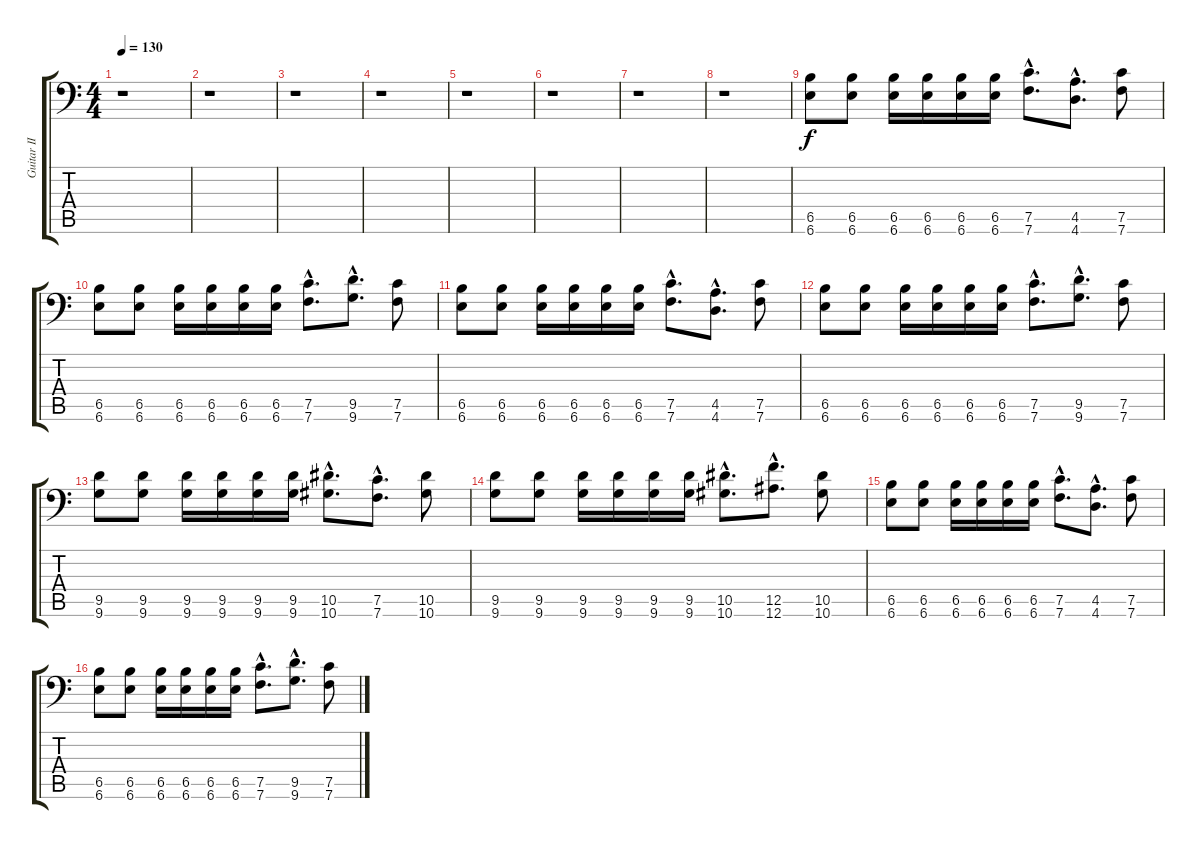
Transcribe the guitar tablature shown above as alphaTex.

\track ("Guitar II" "Guitar II") {instrument distortionguitar}
\staff {score tabs}
\tuning (C4 G3 Eb3 Bb2 F2 Bb1) {hide}
\ts (4 4)
\tempo 130
\clef f4
\ks c
r.1{dy f instrument distortionguitar} |
r.1 |
r.1 |
r.1 |
r.1 |
r.1 |
r.1 |
r.1 |
(6.5 6.6).8 (6.5 6.6).8 (6.5 6.6).16 (6.5 6.6).16 (6.5 6.6).16 (6.5 6.6).16 (7.5{hac} 7.6{hac}).8{d} (4.5{hac} 4.6{hac}).8{d} (7.5 7.6).8 |
(6.5 6.6).8 (6.5 6.6).8 (6.5 6.6).16 (6.5 6.6).16 (6.5 6.6).16 (6.5 6.6).16 (7.5{hac} 7.6{hac}).8{d} (9.5{hac} 9.6{hac}).8{d} (7.5 7.6).8 |
(6.5 6.6).8 (6.5 6.6).8 (6.5 6.6).16 (6.5 6.6).16 (6.5 6.6).16 (6.5 6.6).16 (7.5{hac} 7.6{hac}).8{d} (4.5{hac} 4.6{hac}).8{d} (7.5 7.6).8 |
(6.5 6.6).8 (6.5 6.6).8 (6.5 6.6).16 (6.5 6.6).16 (6.5 6.6).16 (6.5 6.6).16 (7.5{hac} 7.6{hac}).8{d} (9.5{hac} 9.6{hac}).8{d} (7.5 7.6).8 |
(9.5 9.6).8 (9.5 9.6).8 (9.5 9.6).16 (9.5 9.6).16 (9.5 9.6).16 (9.5 9.6).16 (10.5{hac} 10.6{hac}).8{d} (7.5{hac} 7.6{hac}).8{d} (10.5 10.6).8 |
(9.5 9.6).8 (9.5 9.6).8 (9.5 9.6).16 (9.5 9.6).16 (9.5 9.6).16 (9.5 9.6).16 (10.5{hac} 10.6{hac}).8{d} (12.5{hac} 12.6{hac}).8{d} (10.5 10.6).8 |
(6.5 6.6).8 (6.5 6.6).8 (6.5 6.6).16 (6.5 6.6).16 (6.5 6.6).16 (6.5 6.6).16 (7.5{hac} 7.6{hac}).8{d} (4.5{hac} 4.6{hac}).8{d} (7.5 7.6).8 |
(6.5 6.6).8 (6.5 6.6).8 (6.5 6.6).16 (6.5 6.6).16 (6.5 6.6).16 (6.5 6.6).16 (7.5{hac} 7.6{hac}).8{d} (9.5{hac} 9.6{hac}).8{d} (7.5 7.6).8
